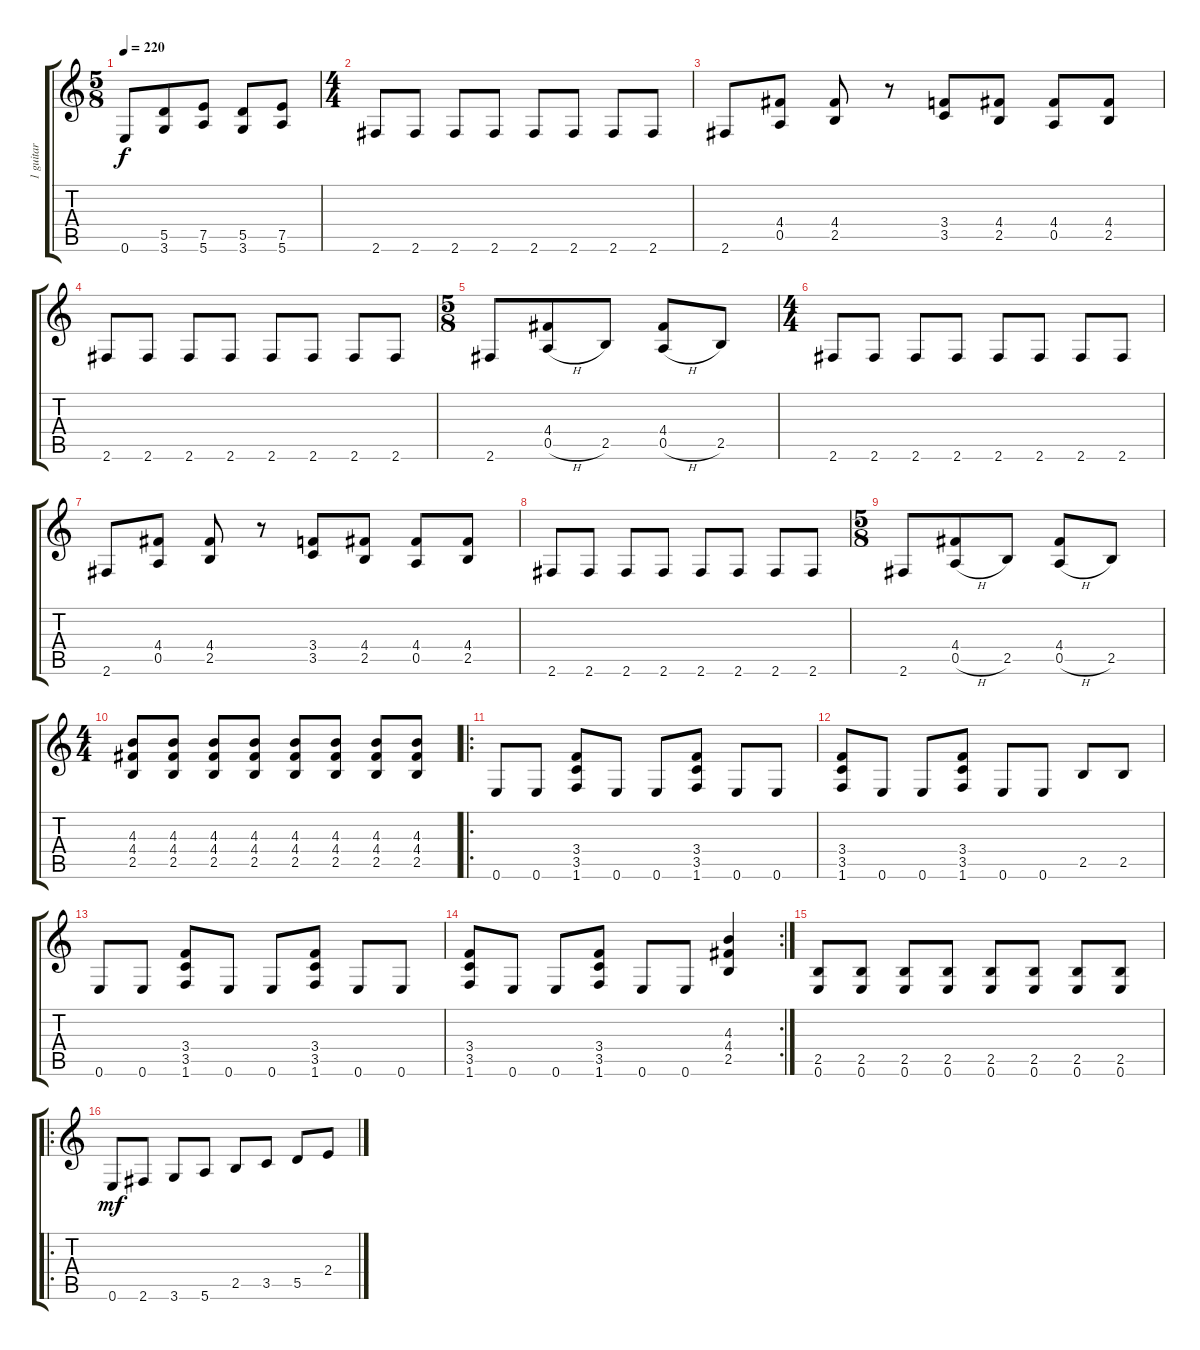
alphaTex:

\track ("1 guitar" "1 guitar") {instrument overdrivenguitar}
\staff {score tabs}
\tuning (E4 B3 G3 D3 A2 E2) {hide}
\ts (5 8)
\tempo 220
\clef g2
\ks c
0.6.8{dy f} (5.5 3.6).8 (7.5 5.6).8 (5.5 3.6).8 (7.5 5.6).8 |
\ts (4 4)
2.6.8 2.6.8 2.6.8 2.6.8 2.6.8 2.6.8 2.6.8 2.6.8 |
2.6.8 (4.4 0.5).8 (4.4 2.5).8 r.8 (3.4 3.5).8 (4.4 2.5).8 (4.4 0.5).8 (4.4 2.5).8 |
2.6.8 2.6.8 2.6.8 2.6.8 2.6.8 2.6.8 2.6.8 2.6.8 |
\ts (5 8)
2.6.8 (4.4 0.5{h}).8 2.5.8 (4.4 0.5{h}).8 2.5.8 |
\ts (4 4)
2.6.8 2.6.8 2.6.8 2.6.8 2.6.8 2.6.8 2.6.8 2.6.8 |
2.6.8 (4.4 0.5).8 (4.4 2.5).8 r.8 (3.4 3.5).8 (4.4 2.5).8 (4.4 0.5).8 (4.4 2.5).8 |
2.6.8 2.6.8 2.6.8 2.6.8 2.6.8 2.6.8 2.6.8 2.6.8 |
\ts (5 8)
2.6.8 (4.4 0.5{h}).8 2.5.8 (4.4 0.5{h}).8 2.5.8 |
\ts (4 4)
(4.3 4.4 2.5).8 (4.3 4.4 2.5).8 (4.3 4.4 2.5).8 (4.3 4.4 2.5).8 (4.3 4.4 2.5).8 (4.3 4.4 2.5).8 (4.3 4.4 2.5).8 (4.3 4.4 2.5).8 |
\ro
0.6.8 0.6.8 (3.4 3.5 1.6).8 0.6.8 0.6.8 (3.4 3.5 1.6).8 0.6.8 0.6.8 |
(3.4 3.5 1.6).8 0.6.8 0.6.8 (3.4 3.5 1.6).8 0.6.8 0.6.8 2.5.8 2.5.8 |
0.6.8 0.6.8 (3.4 3.5 1.6).8 0.6.8 0.6.8 (3.4 3.5 1.6).8 0.6.8 0.6.8 |
\rc 2
(3.4 3.5 1.6).8 0.6.8 0.6.8 (3.4 3.5 1.6).8 0.6.8 0.6.8 (4.3 4.4 2.5).4 |
(2.5 0.6).8 (2.5 0.6).8 (2.5 0.6).8 (2.5 0.6).8 (2.5 0.6).8 (2.5 0.6).8 (2.5 0.6).8 (2.5 0.6).8 |
\ro
0.6.8{dy mf} 2.6.8 3.6.8 5.6.8 2.5.8 3.5.8 5.5.8 2.4.8
